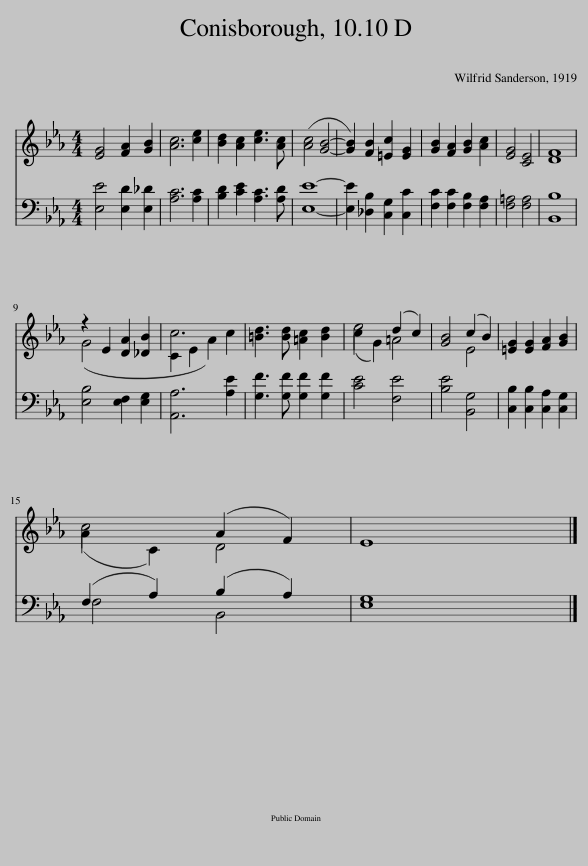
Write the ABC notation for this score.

X:1
%%score ( 1 2 ) ( 3 4 )
L:1/8
M:4/4
I:linebreak $
K:Eb
V:1 treble
V:2 treble
V:3 bass
V:4 bass
V:1
 [EG]4 [FA]2 [GB]2 | [Ac]6 [ce]2 | [Bd]2 [Ac]2 [ce]3 [Ac] | ([Ac]4 [GB]4- | [GB]2) [FB]2 [=Ec]2 [EG]2 | %5
 [GB]2 [FA]2 [GB]2 [Ac]2 | [EG]4 [CE]4 | [DF]8 |$ z2 E2 [DA]2 [_DB]2 | C2 E2 A2 c2 | %10
 [=Bd]3 [Bd] [=Ac]2 [Bd]2 | (c2 G2) (d2 c2) | [GB]4 (c2 B2) | [=EG]2 [EG]2 [FA]2 [GB]2 |$ (A2 C2) (A2 F2) | %15
 E8 |] %16
V:2
 x8 | x8 | x8 | x8 | x8 | %5
 x8 | x8 | x8 |$ G4 x4 | c6 x2 | %10
 x8 | e4 =A4 | x4 E4 | x8 |$ c4 D4 | %15
 x8 |] %16
V:3
 [E,E]4 [E,D]2 [E,_D]2 | [A,C]6 [A,C]2 | [B,D]2 [CE]2 [A,C]3 [A,D] | [E,E]8- | [E,E]2 [_D,B,]2 [C,G,]2 [C,C]2 | %5
 [F,C]2 [F,C]2 [F,B,]2 [F,A,]2 | [F,=A,]4 [F,A,]4 | [B,,B,]8 |$ [E,B,]4 [E,F,]2 [E,G,]2 | [A,,A,]6 [A,E]2 | %10
 [G,F]3 [G,F] [G,F]2 [G,F]2 | [CE]4 [F,E]4 | [B,E]4 [B,,G,]4 | [C,B,]2 [C,B,]2 [C,A,]2 [C,G,]2 |$ (F,2 A,2) (B,2 A,2) | %15
 [E,G,]8 |] %16
V:4
 x8 | x8 | x8 | x8 | x8 | %5
 x8 | x8 | x8 |$ x8 | x8 | %10
 x8 | x8 | x8 | x8 |$ F,4 B,,4 | %15
 x8 |] %16
